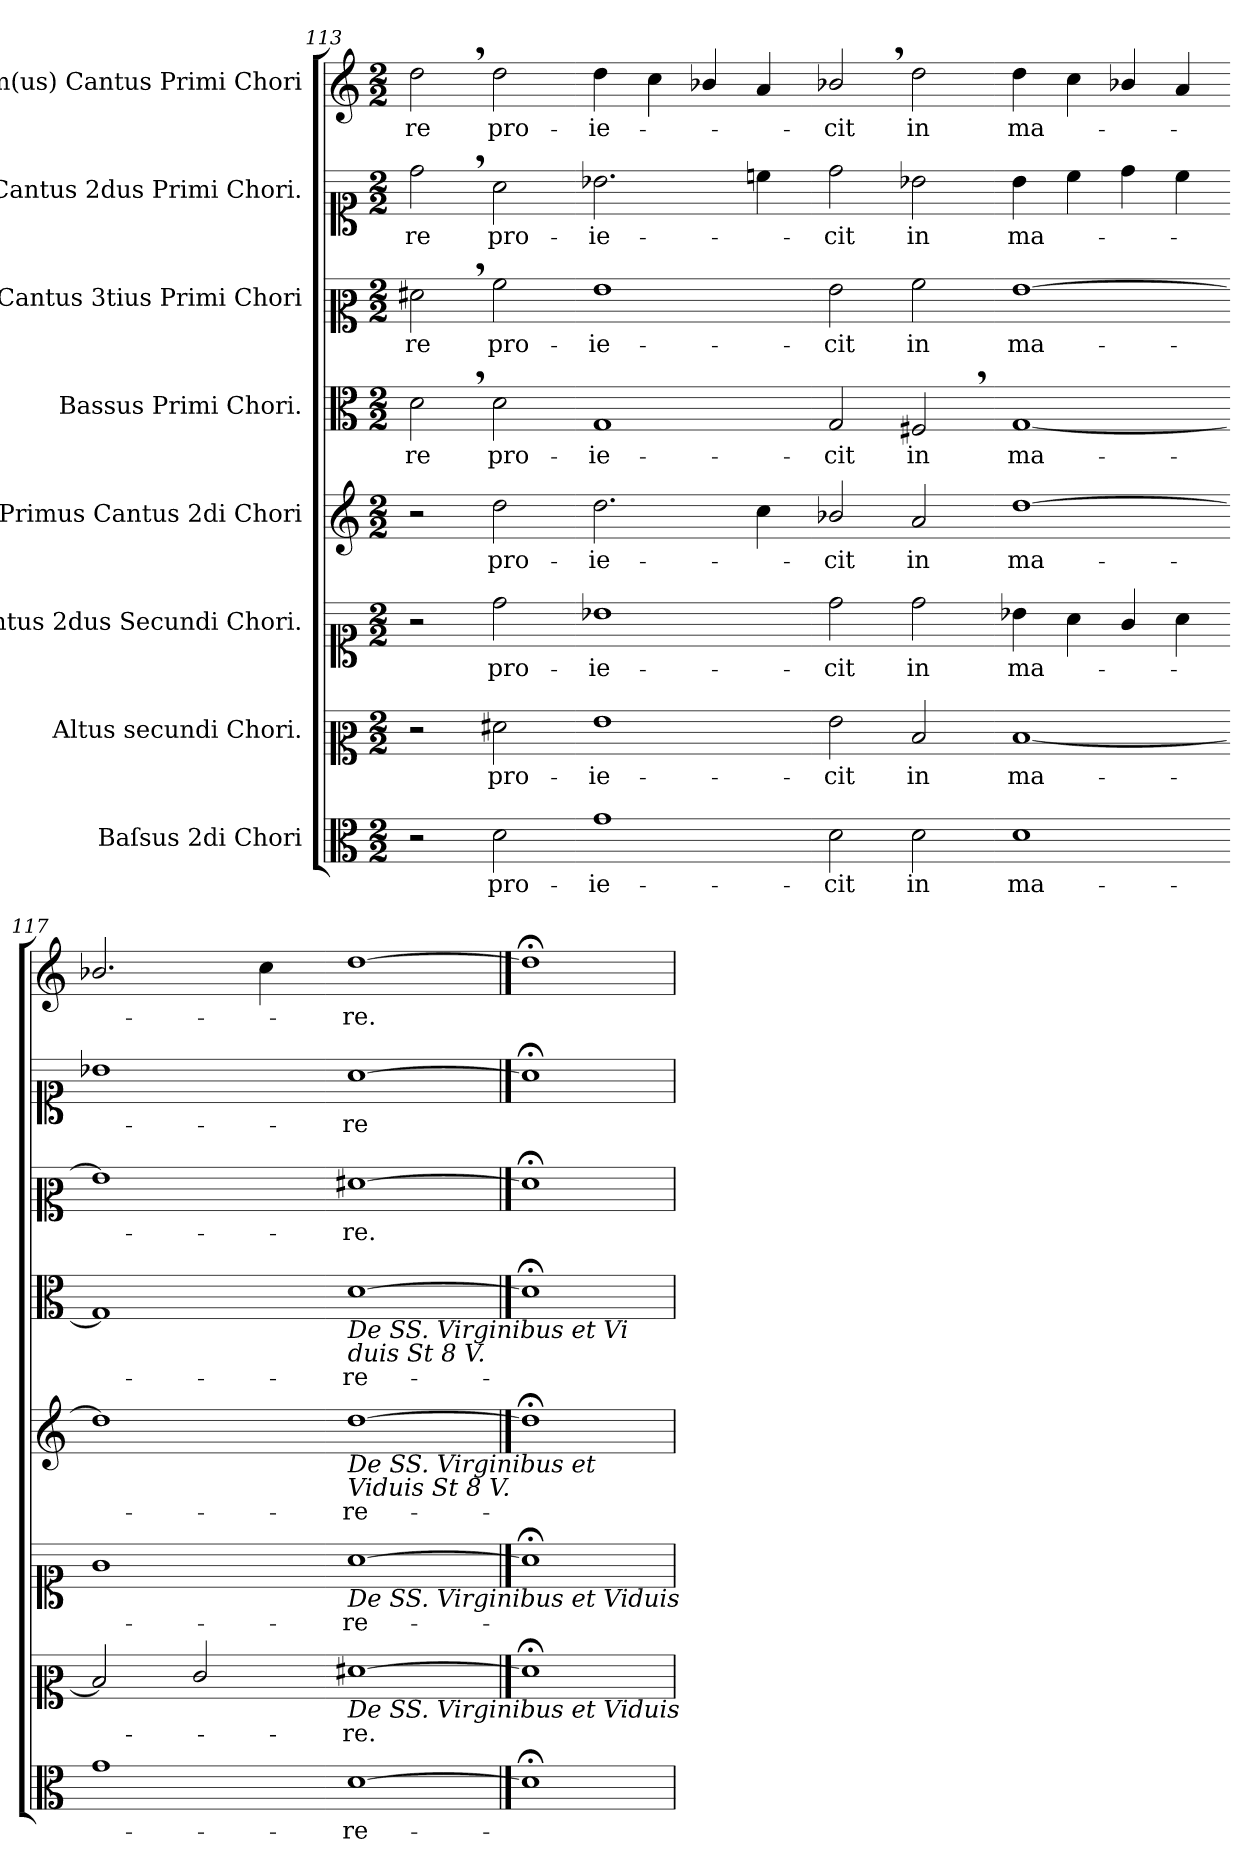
**kern	**text	**kern	**text	**kern	**text	**kern	**text	**kern	**text	**kern	**text	**kern	**text	**kern	**text
*part8	*part8	*part7	*part7	*part6	*part6	*part5	*part5	*part4	*part4	*part3	*part3	*part2	*part2	*part1	*part1
*staff8	*staff8	*staff7	*staff7	*staff6	*staff6	*staff5	*staff5	*staff4	*staff4	*staff3	*staff3	*staff2	*staff2	*staff1	*staff1
*I"Baſsus 2di Chori	*	*I"Altus secundi Chori.	*	*I"Cantus 2dus Secundi Chori.	*	*I"Primus Cantus 2di Chori	*	*I"Bassus Primi Chori.	*	*I"Cantus 3tius Primi Chori	*	*I"Cantus 2dus Primi Chori.	*	*I"1m(us) Cantus Primi Chori	*
*clefC3	*	*clefC2	*	*clefC1	*	*clefG2	*	*clefC3	*	*clefC2	*	*clefC1	*	*clefG2	*
*k[]	*	*k[]	*	*k[]	*	*k[]	*	*k[]	*	*k[]	*	*k[]	*	*k[]	*
*M2/2	*	*M2/2	*	*M2/2	*	*M2/2	*	*M2/2	*	*M2/2	*	*M2/2	*	*M2/2	*
=113	=113	=113	=113	=113	=113	=113	=113	=113	=113	=113	=113	=113	=113	=113	=113
!	!	!	!	!	!	!	!	!	!	!	!LO:LY:i	!	!	!	!
2r	.	2r	.	2r	.	2r	.	2d,<\	-re	2f#X,<\	-re	2dd,<\	-re	2dd,<\	-re
2d\	pro-	2f#X\	pro-	2dd\	pro-	2dd\	pro-	2d\	pro-	2a\	pro-	2a\	pro-	2dd\	pro-
=114-	=114-	=114-	=114-	=114-	=114-	=114-	=114-	=114-	=114-	=114-	=114-	=114-	=114-	=114-	=114-
1g	-ie-	1g	-ie-	1b-X	-ie-	2.dd\	-ie-	1G	-ie-	1g	-ie-	2.b-X\	-ie-	4dd\	-ie-
.	.	.	.	.	.	.	.	.	.	.	.	.	.	4cc\	.
.	.	.	.	.	.	.	.	.	.	.	.	.	.	4b-X/	.
.	.	.	.	.	.	4cc\	.	.	.	.	.	4ccn\	.	4a/	.
=115-	=115-	=115-	=115-	=115-	=115-	=115-	=115-	=115-	=115-	=115-	=115-	=115-	=115-	=115-	=115-
2d\	-cit	2g\	-cit	2dd\	-cit	2b-X/	-cit	2G/	-cit	2g\	-cit	2dd\	-cit	2b-X,</	-cit
2d\	in	2d/	in	2dd\	in	2a/	in	2F#X,</	in	2a\	in	2b-X\	in	2dd\	in
=116-	=116-	=116-	=116-	=116-	=116-	=116-	=116-	=116-	=116-	=116-	=116-	=116-	=116-	=116-	=116-
1d	ma-	[1d	ma-	4b-X\	ma-	[1dd	ma-	[1G	ma-	[1g	ma-	4b-\	ma-	4dd\	ma-
.	.	.	.	4a\	.	.	.	.	.	.	.	4cc\	.	4cc\	.
.	.	.	.	4g/	.	.	.	.	.	.	.	4dd\	.	4b-X/	.
.	.	.	.	4a\	.	.	.	.	.	.	.	4cc\	.	4a/	.
=117-	=117-	=117-	=117-	=117-	=117-	=117-	=117-	=117-	=117-	=117-	=117-	=117-	=117-	=117-	=117-
1g	.	2d]	.	1g	.	1dd]	.	1G]	.	1g]	.	1b-X	.	2.b-X/	.
.	.	2e/	.	.	.	.	.	.	.	.	.	.	.	.	.
.	.	.	.	.	.	.	.	.	.	.	.	.	.	4cc\	.
=118-	=118-	=118-	=118-	=118-	=118-	=118-	=118-	=118-	=118-	=118-	=118-	=118-	=118-	=118-	=118-
!	!	!	!	!	!	!	!	!LO:TX:b:i:t=De SS. Virginibus et Vi\nduis St 8 V.	!	!	!	!	!	!	!
!	!	!	!	!	!	!LO:TX:b:i:t=De SS. Virginibus et\nViduis St 8 V.	!	!	!	!	!	!	!	!	!
!	!	!	!	!LO:TX:b:i:t=De SS. Virginibus et Viduis	!	!	!	!	!	!	!	!	!	!	!
!	!	!LO:TX:b:i:t=De SS. Virginibus et Viduis	!	!	!	!	!	!	!	!	!	!	!	!	!
[1d	-re-	[1f#X	-re.	[1a	-re-	[1dd	-re-	[1d	-re-	[1f#X	-re.	[1a	-re	[1dd	-re.
==119	==119	==119	==119	==119	==119	==119	==119	==119	==119	==119	==119	==119	==119	==119	==119
1d;<;]	.	1f#;<;]	.	1a;<;]	.	1dd;<;]	.	1d;<;]	.	1f#;<;]	.	1a;<;]	.	1dd;<;]	.
=	=	=	=	=	=	=	=	=	=	=	=	=	=	=	=
*-	*-	*-	*-	*-	*-	*-	*-	*-	*-	*-	*-	*-	*-	*-	*-
